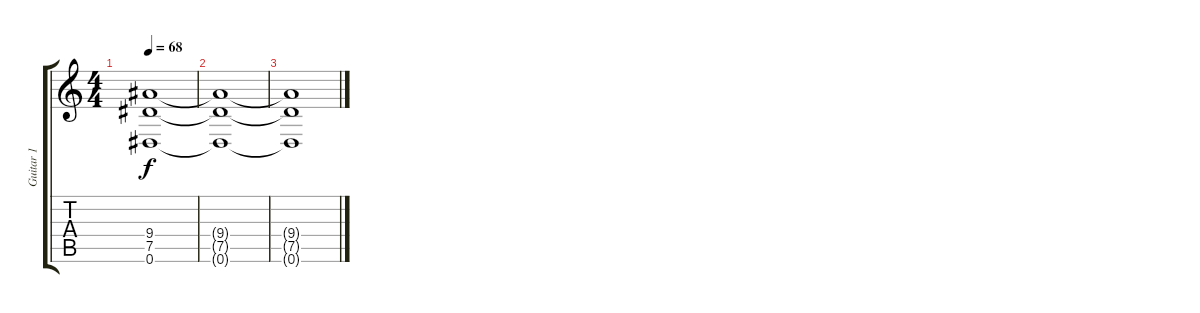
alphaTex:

\track ("Guitar 1" "Guitar 1") {instrument distortionguitar}
\staff {score tabs}
\tuning (Eb4 Bb3 Gb3 Db3 Ab2 Eb2) {hide}
\ts (4 4)
\tempo 68
\clef g2
\ks c
(9.4{t} 7.5{t} 0.6{t}).1{dy f} |
(9.4{t} 7.5{t} 0.6{t}).1 |
(9.4{t} 7.5{t} 0.6{t}).1{volume 0}
